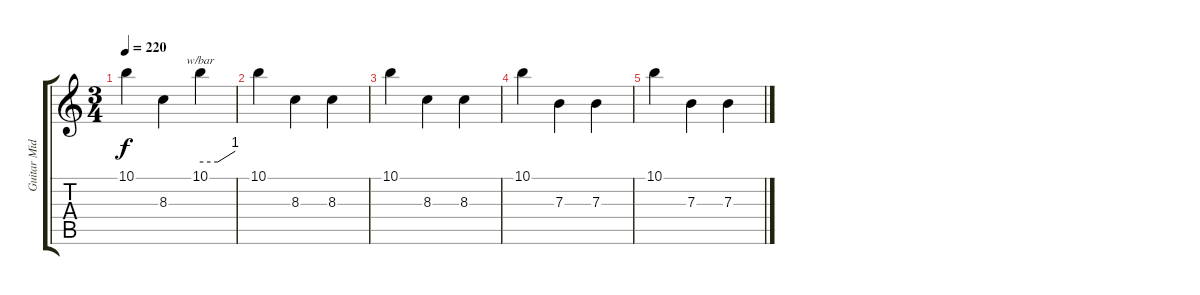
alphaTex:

\track ("Guitar Mid" "Guitar Mid") {instrument distortionguitar}
\staff {score tabs}
\tuning (Db4 Ab3 E3 B2 Gb2 B1) {hide}
\ts (3 4)
\tempo 220
\clef g2
\ks c
10.1.4{dy f} 8.3.4 10.1.4{tbe (custom default 0 0 30 0 60 4)} |
10.1.4 8.3.4 8.3.4 |
10.1.4 8.3.4 8.3.4 |
10.1.4 7.3.4 7.3.4 |
10.1.4 7.3.4 7.3.4
